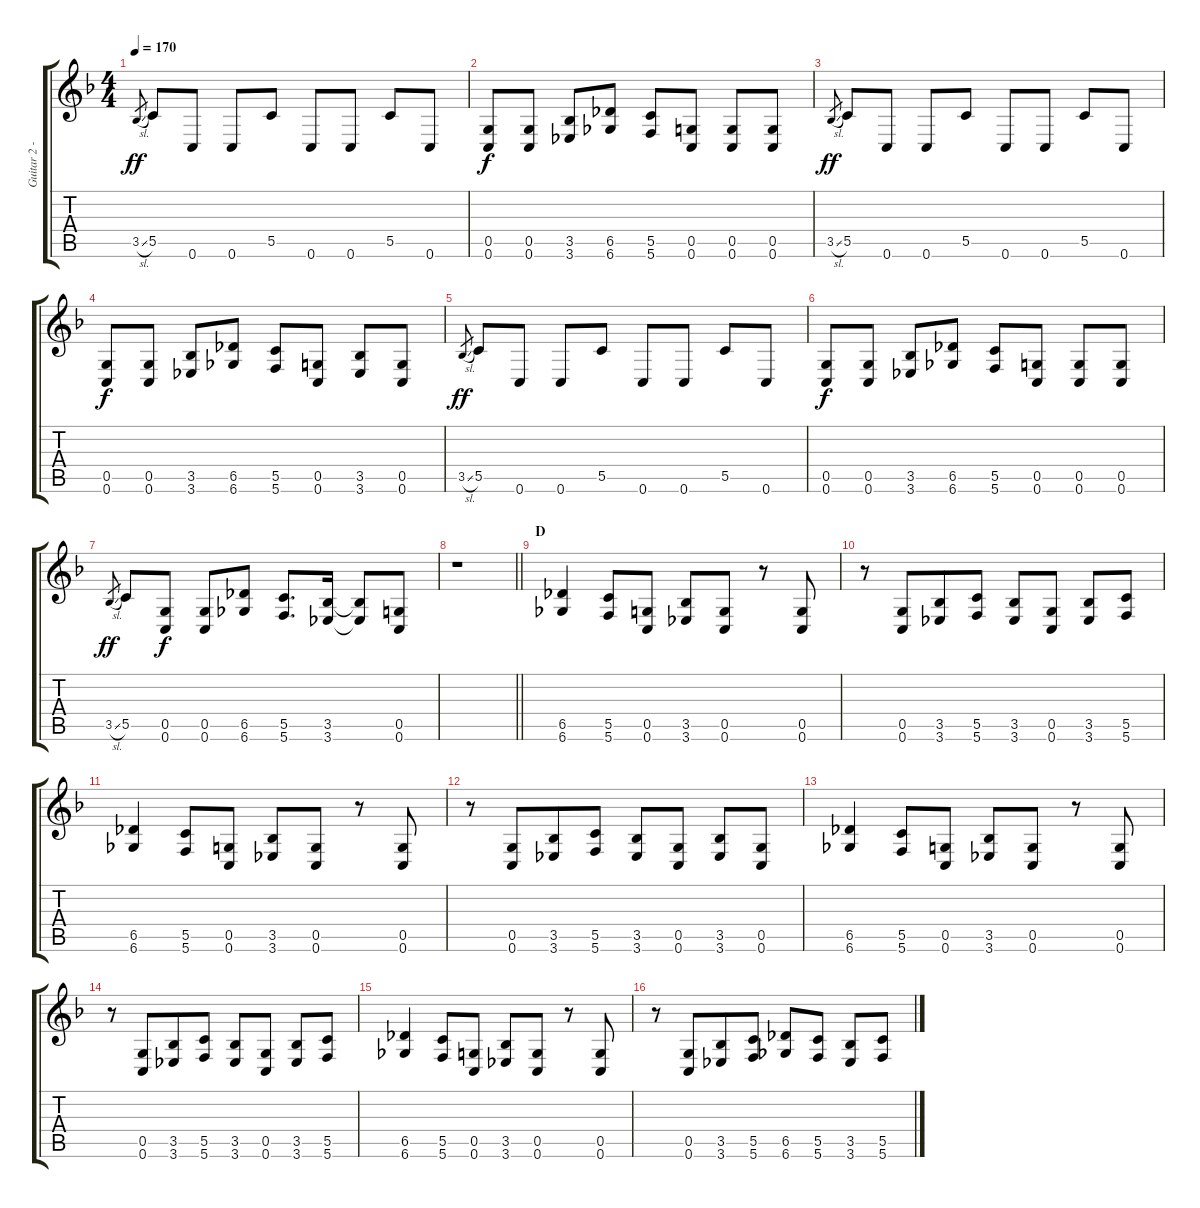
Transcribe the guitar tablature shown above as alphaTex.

\track ("Guitar 2 - Aoi" "Guitar 2 -") {instrument distortionguitar}
\staff {score tabs}
\tuning (D4 A3 F3 C3 G2 C2) {hide}
\ts (4 4)
\tempo 170
\clef g2
\ks f
3.5{sl}.8{gr dy ff} 5.5.8 0.6.8 0.6.8 5.5.8 0.6.8 0.6.8 5.5.8 0.6.8 |
(0.5 0.6).8{dy f} (0.5 0.6).8 (3.5 3.6).8 (6.5 6.6).8 (5.5 5.6).8 (0.5 0.6).8 (0.5 0.6).8 (0.5 0.6).8 |
3.5{sl}.8{gr dy ff} 5.5.8 0.6.8 0.6.8 5.5.8 0.6.8 0.6.8 5.5.8 0.6.8 |
(0.5 0.6).8{dy f} (0.5 0.6).8 (3.5 3.6).8 (6.5 6.6).8 (5.5 5.6).8 (0.5 0.6).8 (3.5 3.6).8 (0.5 0.6).8 |
3.5{sl}.8{gr dy ff} 5.5.8 0.6.8 0.6.8 5.5.8 0.6.8 0.6.8 5.5.8 0.6.8 |
(0.5 0.6).8{dy f} (0.5 0.6).8 (3.5 3.6).8 (6.5 6.6).8 (5.5 5.6).8 (0.5 0.6).8 (0.5 0.6).8 (0.5 0.6).8 |
3.5{sl}.8{gr dy ff} 5.5.8 (0.5 0.6).8{dy f} (0.5 0.6).8 (6.5 6.6).8 (5.5 5.6).8{d} (3.5 3.6).16 (3.5{t} 3.6{t}).8 (0.5 0.6).8 |
\barLineRight lightlight
r.1 |
\section ("" "D")
(6.5 6.6).4 (5.5 5.6).8 (0.5 0.6).8 (3.5 3.6).8 (0.5 0.6).8 r.8 (0.5 0.6).8 |
r.8 (0.5 0.6).8{beam merge} (3.5 3.6).8 (5.5 5.6).8 (3.5 3.6).8 (0.5 0.6).8 (3.5 3.6).8 (5.5 5.6).8 |
(6.5 6.6).4 (5.5 5.6).8 (0.5 0.6).8 (3.5 3.6).8 (0.5 0.6).8 r.8 (0.5 0.6).8 |
r.8 (0.5 0.6).8{beam merge} (3.5 3.6).8 (5.5 5.6).8 (3.5 3.6).8 (0.5 0.6).8 (3.5 3.6).8 (0.5 0.6).8 |
(6.5 6.6).4 (5.5 5.6).8 (0.5 0.6).8 (3.5 3.6).8 (0.5 0.6).8 r.8 (0.5 0.6).8 |
r.8 (0.5 0.6).8{beam merge} (3.5 3.6).8 (5.5 5.6).8 (3.5 3.6).8 (0.5 0.6).8 (3.5 3.6).8 (5.5 5.6).8 |
(6.5 6.6).4 (5.5 5.6).8 (0.5 0.6).8 (3.5 3.6).8 (0.5 0.6).8 r.8 (0.5 0.6).8 |
r.8 (0.5 0.6).8{beam merge} (3.5 3.6).8 (5.5 5.6).8 (6.5 6.6).8 (5.5 5.6).8 (3.5 3.6).8 (5.5 5.6).8
